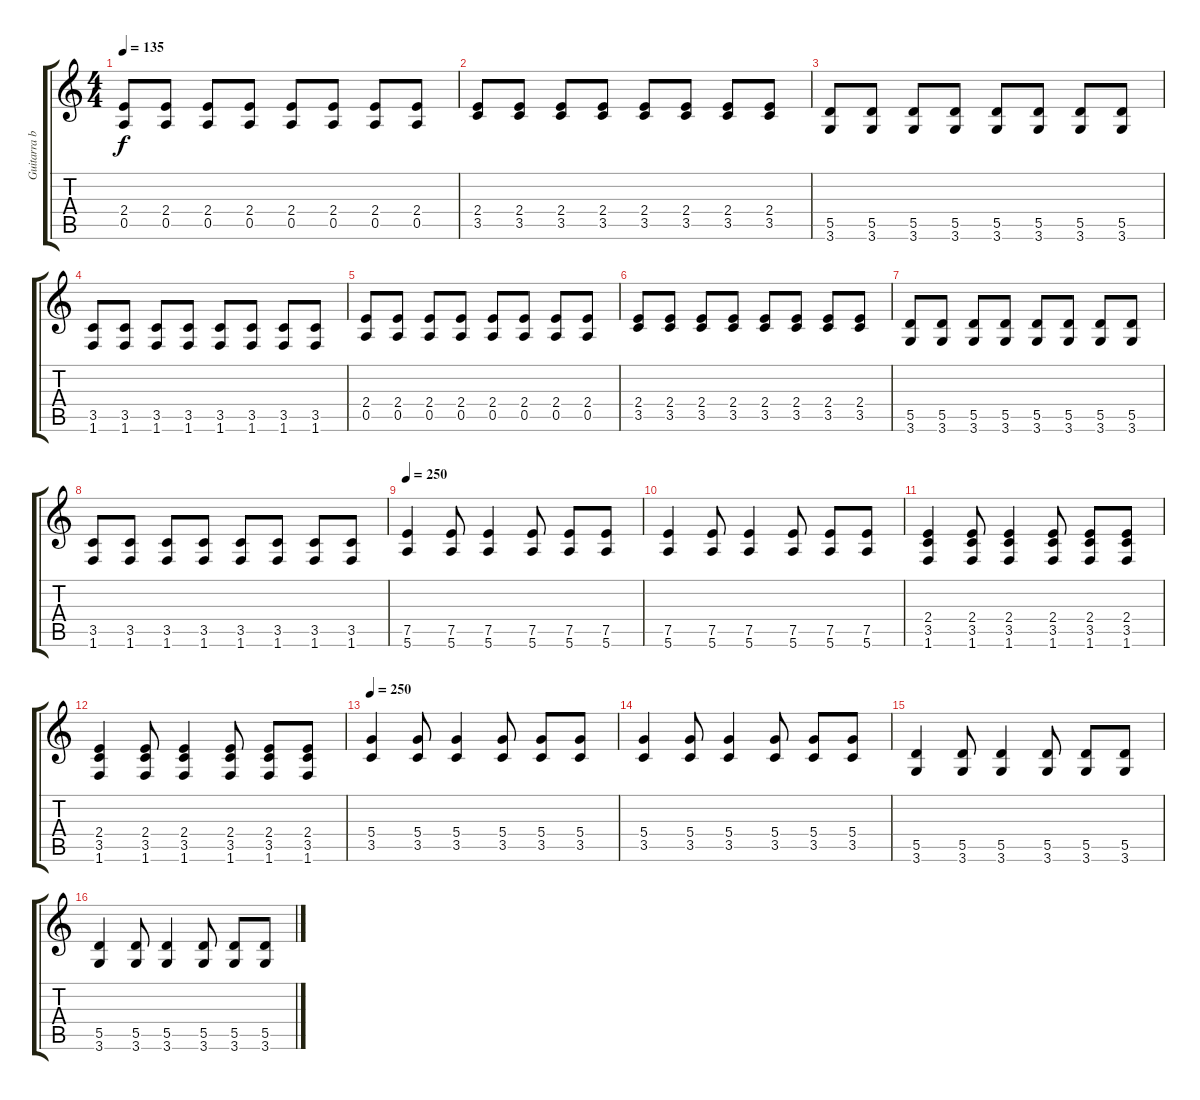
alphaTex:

\track ("Guitarra base - Wally" "Guitarra b") {instrument distortionguitar}
\staff {score tabs}
\tuning (E4 B3 G3 D3 A2 E2) {hide}
\ts (4 4)
\tempo 135
\clef g2
\ks c
(2.4 0.5).8{dy f} (2.4 0.5).8 (2.4 0.5).8 (2.4 0.5).8 (2.4 0.5).8 (2.4 0.5).8 (2.4 0.5).8 (2.4 0.5).8 |
(2.4 3.5).8 (2.4 3.5).8 (2.4 3.5).8 (2.4 3.5).8 (2.4 3.5).8 (2.4 3.5).8 (2.4 3.5).8 (2.4 3.5).8 |
(5.5 3.6).8 (5.5 3.6).8 (5.5 3.6).8 (5.5 3.6).8 (5.5 3.6).8 (5.5 3.6).8 (5.5 3.6).8 (5.5 3.6).8 |
(3.5 1.6).8 (3.5 1.6).8 (3.5 1.6).8 (3.5 1.6).8 (3.5 1.6).8 (3.5 1.6).8 (3.5 1.6).8 (3.5 1.6).8 |
(2.4 0.5).8 (2.4 0.5).8 (2.4 0.5).8 (2.4 0.5).8 (2.4 0.5).8 (2.4 0.5).8 (2.4 0.5).8 (2.4 0.5).8 |
(2.4 3.5).8 (2.4 3.5).8 (2.4 3.5).8 (2.4 3.5).8 (2.4 3.5).8 (2.4 3.5).8 (2.4 3.5).8 (2.4 3.5).8 |
(5.5 3.6).8 (5.5 3.6).8 (5.5 3.6).8 (5.5 3.6).8 (5.5 3.6).8 (5.5 3.6).8 (5.5 3.6).8 (5.5 3.6).8 |
(3.5 1.6).8 (3.5 1.6).8 (3.5 1.6).8 (3.5 1.6).8 (3.5 1.6).8 (3.5 1.6).8 (3.5 1.6).8 (3.5 1.6).8 |
\tempo 250
(7.5 5.6).4 (7.5 5.6).8 (7.5 5.6).4 (7.5 5.6).8 (7.5 5.6).8 (7.5 5.6).8 |
(7.5 5.6).4 (7.5 5.6).8 (7.5 5.6).4 (7.5 5.6).8 (7.5 5.6).8 (7.5 5.6).8 |
(2.4 3.5 1.6).4 (2.4 3.5 1.6).8 (2.4 3.5 1.6).4 (2.4 3.5 1.6).8 (2.4 3.5 1.6).8 (2.4 3.5 1.6).8 |
(2.4 3.5 1.6).4 (2.4 3.5 1.6).8 (2.4 3.5 1.6).4 (2.4 3.5 1.6).8 (2.4 3.5 1.6).8 (2.4 3.5 1.6).8 |
\tempo 250
(5.4 3.5).4 (5.4 3.5).8 (5.4 3.5).4 (5.4 3.5).8 (5.4 3.5).8 (5.4 3.5).8 |
(5.4 3.5).4 (5.4 3.5).8 (5.4 3.5).4 (5.4 3.5).8 (5.4 3.5).8 (5.4 3.5).8 |
(5.5 3.6).4 (5.5 3.6).8 (5.5 3.6).4 (5.5 3.6).8 (5.5 3.6).8 (5.5 3.6).8 |
(5.5 3.6).4 (5.5 3.6).8 (5.5 3.6).4 (5.5 3.6).8 (5.5 3.6).8 (5.5 3.6).8
